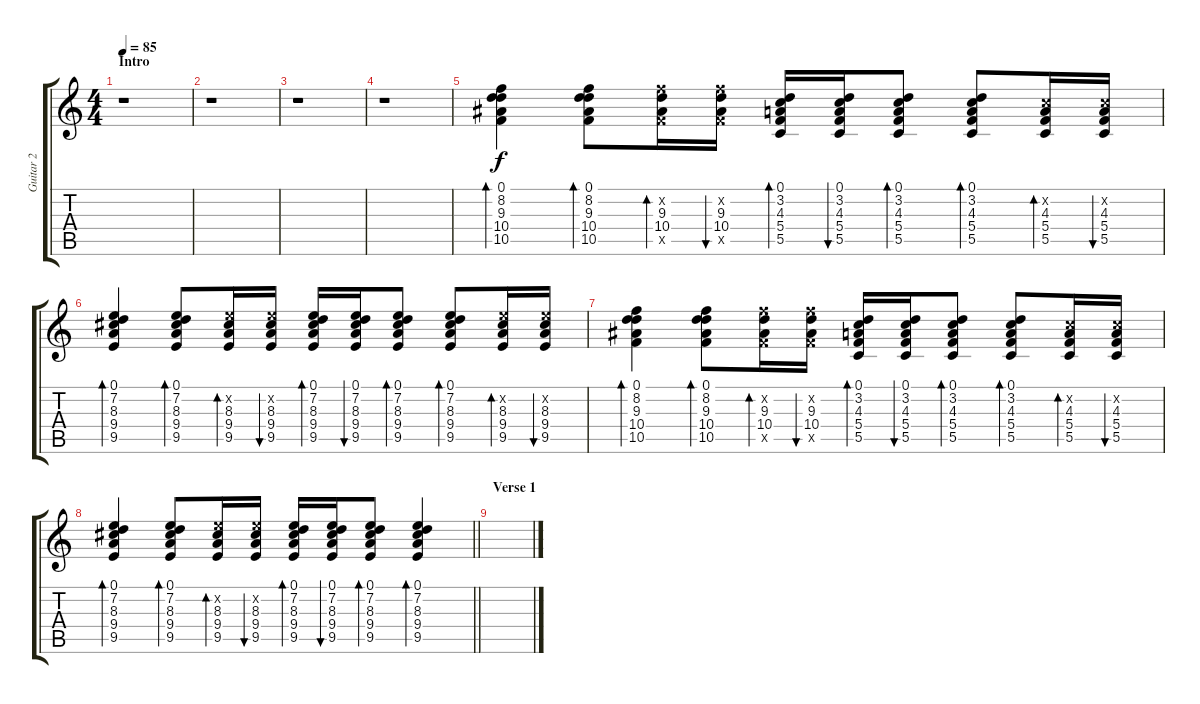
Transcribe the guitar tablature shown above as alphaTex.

\track ("Guitar 2" "Guitar 2") {instrument acousticguitarsteel}
\staff {score tabs}
\tuning (D4 A3 F3 C3 G2 D2) {hide}
\ts (4 4)
\section ("" "Intro")
\tempo 85
\clef g2
\ks c
r.1{dy f instrument acousticguitarsteel} |
r.1 |
r.1 |
r.1 |
(0.1 8.2 9.3 10.4 10.5).4{bd 30} (0.1 8.2 9.3 10.4 10.5).8{bd 30} (8.2{x} 9.3 10.4 10.5{x}).16{bd 30} (8.2{x} 9.3 10.4 10.5{x}).16{bu 30} (0.1 3.2 4.3 5.4 5.5).16{bd 30} (0.1 3.2 4.3 5.4 5.5).16{bu 30} (0.1 3.2 4.3 5.4 5.5).8{bd 30} (0.1 3.2 4.3 5.4 5.5).8{bd 30} (3.2{x} 4.3 5.4 5.5).16{bd 30} (3.2{x} 4.3 5.4 5.5).16{bu 30} |
(0.1 7.2 8.3 9.4 9.5).4{bd 30} (0.1 7.2 8.3 9.4 9.5).8{bd 30} (7.2{x} 8.3 9.4 9.5).16{bd 30} (7.2{x} 8.3 9.4 9.5).16{bu 30} (0.1 7.2 8.3 9.4 9.5).16{bd 30} (0.1 7.2 8.3 9.4 9.5).16{bu 30} (0.1 7.2 8.3 9.4 9.5).8{bd 30} (0.1 7.2 8.3 9.4 9.5).8{bd 30} (7.2{x} 8.3 9.4 9.5).16{bd 30} (7.2{x} 8.3 9.4 9.5).16{bu 30} |
(0.1 8.2 9.3 10.4 10.5).4{bd 30} (0.1 8.2 9.3 10.4 10.5).8{bd 30} (8.2{x} 9.3 10.4 10.5{x}).16{bd 30} (8.2{x} 9.3 10.4 10.5{x}).16{bu 30} (0.1 3.2 4.3 5.4 5.5).16{bd 30} (0.1 3.2 4.3 5.4 5.5).16{bu 30} (0.1 3.2 4.3 5.4 5.5).8{bd 30} (0.1 3.2 4.3 5.4 5.5).8{bd 30} (3.2{x} 4.3 5.4 5.5).16{bd 30} (3.2{x} 4.3 5.4 5.5).16{bu 30} |
\barLineRight lightlight
(0.1 7.2 8.3 9.4 9.5).4{bd 30} (0.1 7.2 8.3 9.4 9.5).8{bd 30} (7.2{x} 8.3 9.4 9.5).16{bd 30} (7.2{x} 8.3 9.4 9.5).16{bu 30} (0.1 7.2 8.3 9.4 9.5).16{bd 30} (0.1 7.2 8.3 9.4 9.5).16{bu 30} (0.1 7.2 8.3 9.4 9.5).8{bd 30} (0.1 7.2 8.3 9.4 9.5).4{bd 30} |
\section ("" "Verse 1")
